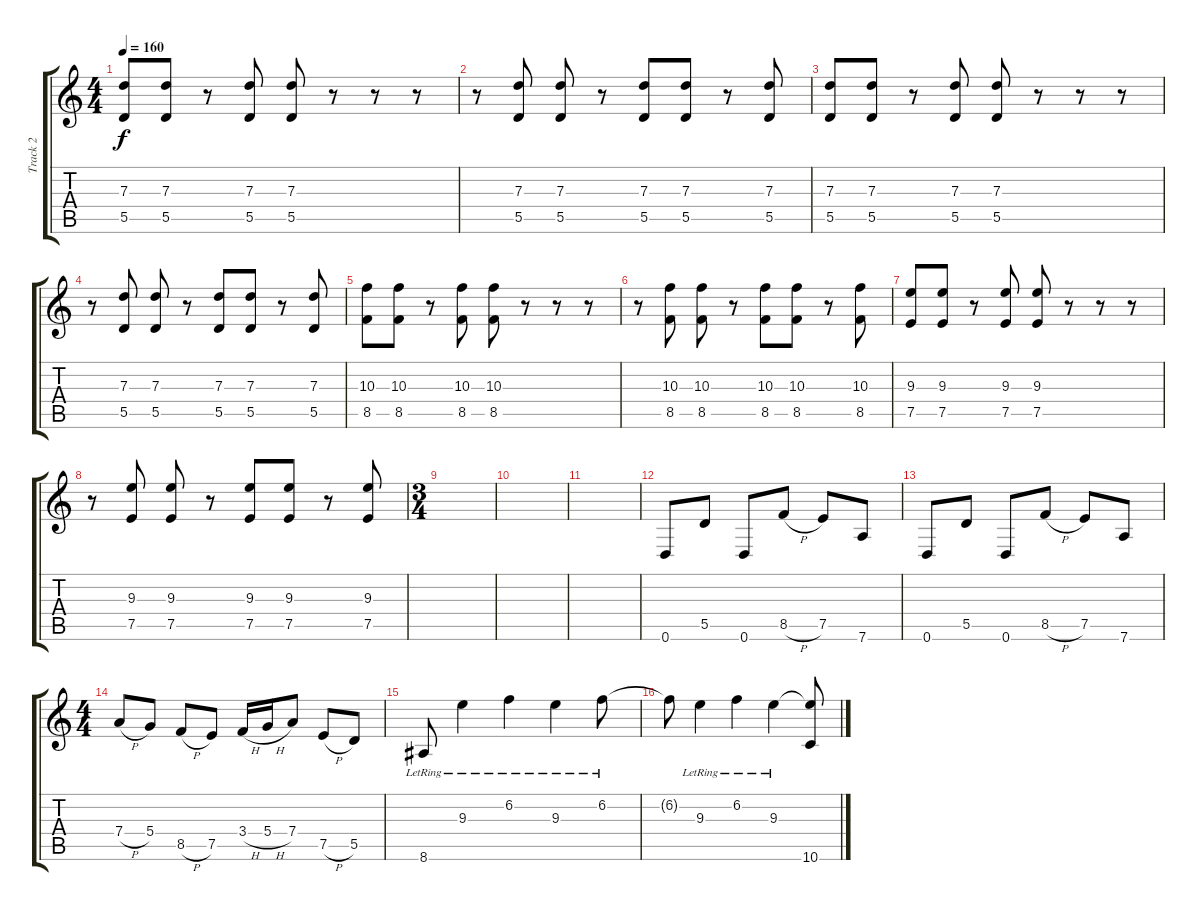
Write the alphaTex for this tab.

\track ("Track 2" "Track 2") {instrument distortionguitar}
\staff {score tabs}
\tuning (E4 B3 G3 D3 A2 D2) {hide}
\ts (4 4)
\tempo 160
\clef g2
\ks c
(7.3 5.5).8{dy f} (7.3 5.5).8 r.8 (7.3 5.5).8 (7.3 5.5).8 r.8 r.8 r.8 |
r.8 (7.3 5.5).8 (7.3 5.5).8 r.8 (7.3 5.5).8 (7.3 5.5).8 r.8 (7.3 5.5).8 |
(7.3 5.5).8 (7.3 5.5).8 r.8 (7.3 5.5).8 (7.3 5.5).8 r.8 r.8 r.8 |
r.8 (7.3 5.5).8 (7.3 5.5).8 r.8 (7.3 5.5).8 (7.3 5.5).8 r.8 (7.3 5.5).8 |
(10.3 8.5).8 (10.3 8.5).8 r.8 (10.3 8.5).8 (10.3 8.5).8 r.8 r.8 r.8 |
r.8 (10.3 8.5).8 (10.3 8.5).8 r.8 (10.3 8.5).8 (10.3 8.5).8 r.8 (10.3 8.5).8 |
(9.3 7.5).8 (9.3 7.5).8 r.8 (9.3 7.5).8 (9.3 7.5).8 r.8 r.8 r.8 |
r.8 (9.3 7.5).8 (9.3 7.5).8 r.8 (9.3 7.5).8 (9.3 7.5).8 r.8 (9.3 7.5).8 |
\ts (3 4)
|
|
|
0.6.8{volume 16 balance 8 instrument distortionguitar} 5.5.8 0.6.8 8.5{h}.8 7.5.8 7.6.8 |
0.6.8 5.5.8 0.6.8 8.5{h}.8 7.5.8 7.6.8 |
\ts (4 4)
7.4{h}.8 5.4.8 8.5{h}.8 7.5.8 3.4{h}.16 5.4{h}.16 7.4.8 7.5{h}.8 5.5.8 |
8.6{lr}.8 9.3{lr}.4 6.2{lr}.4 9.3{lr}.4 6.2{lr}.8 |
6.2{t}.8 9.3{lr}.4 6.2{lr}.4 9.3{lr}.4 (9.3{t} 10.6).8
